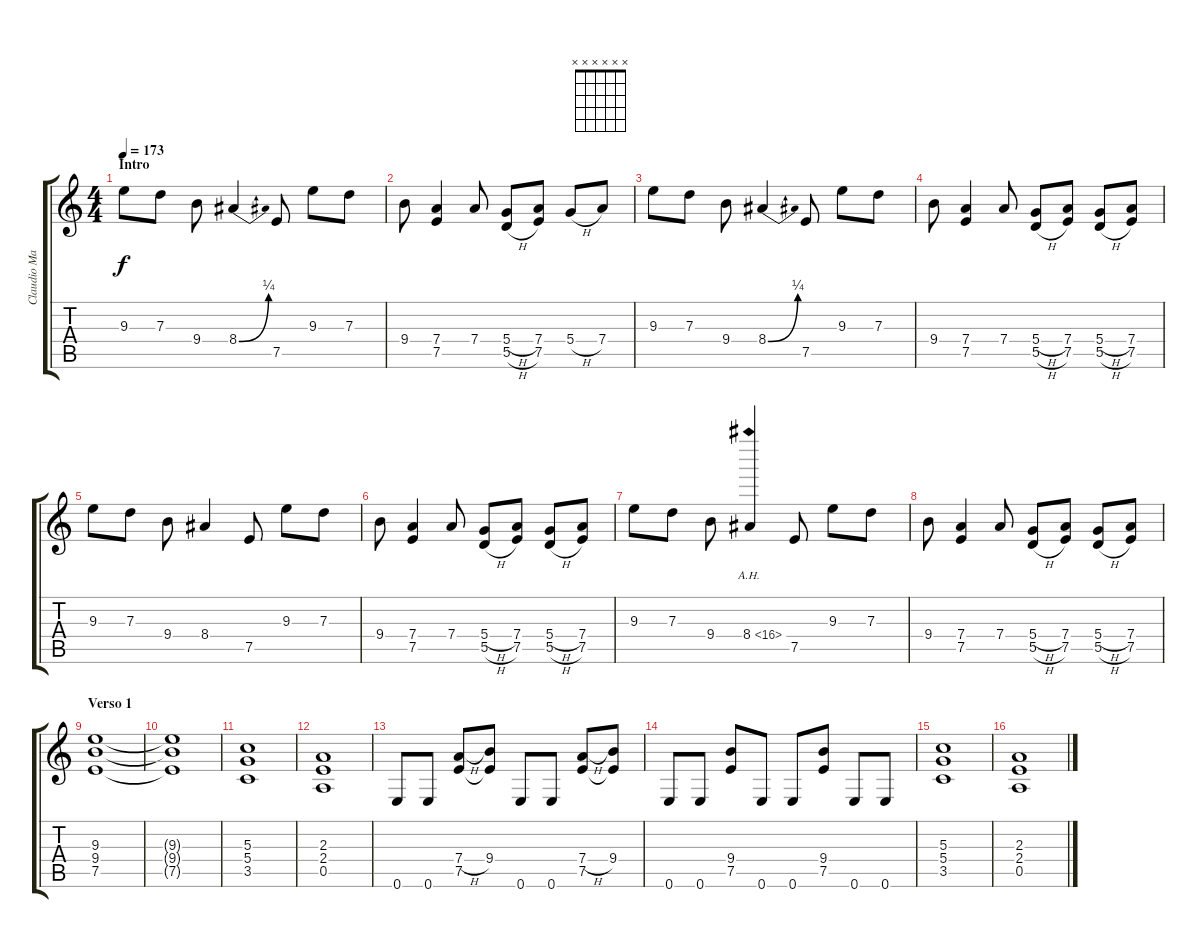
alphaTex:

\track ("Claudio Marciello (Gtr 1)" "Claudio Ma") {instrument overdrivenguitar}
\staff {score tabs}
\tuning (E4 B3 G3 D3 A2 E2) {hide}
\chord ("" x x x x x x) {firstfret 0}
\ts (4 4)
\section ("" "Intro")
\tempo 173
\clef g2
\ks c
9.3.8{ch "" dy f instrument overdrivenguitar} 7.3.8 9.4.8 8.4{be (bend 0 0 60 1)}.4 7.5.8 9.3.8 7.3.8 |
9.4.8 (7.4 7.5).4 7.4.8 (5.4{h} 5.5{h}).8 (7.4 7.5).8 5.4{h}.8 7.4.8 |
9.3.8 7.3.8 9.4.8 8.4{be (bend 0 0 60 1)}.4 7.5.8 9.3.8 7.3.8 |
9.4.8 (7.4 7.5).4 7.4.8 (5.4{h} 5.5{h}).8 (7.4 7.5).8 (5.4{h} 5.5{h}).8 (7.4 7.5).8 |
9.3.8 7.3.8 9.4.8 8.4.4 7.5.8 9.3.8 7.3.8 |
9.4.8 (7.4 7.5).4 7.4.8 (5.4{h} 5.5{h}).8 (7.4 7.5).8 (5.4{h} 5.5{h}).8 (7.4 7.5).8 |
9.3.8 7.3.8 9.4.8 8.4{ah 8}.4 7.5.8 9.3.8 7.3.8 |
9.4.8 (7.4 7.5).4 7.4.8 (5.4{h} 5.5{h}).8 (7.4 7.5).8 (5.4{h} 5.5{h}).8 (7.4 7.5).8 |
\section ("" "Verso 1")
(9.3 9.4 7.5).1 |
(9.3{t} 9.4{t} 7.5{t}).1 |
(5.3 5.4 3.5).1 |
(2.3 2.4 0.5).1 |
0.6.8 0.6.8 (7.4{h} 7.5).8 (9.4 7.5{t}).8 0.6.8 0.6.8 (7.4{h} 7.5).8 (9.4 7.5{t}).8 |
0.6.8 0.6.8 (9.4 7.5).8 0.6.8 0.6.8 (9.4 7.5).8 0.6.8 0.6.8 |
(5.3 5.4 3.5).1 |
(2.3 2.4 0.5).1
